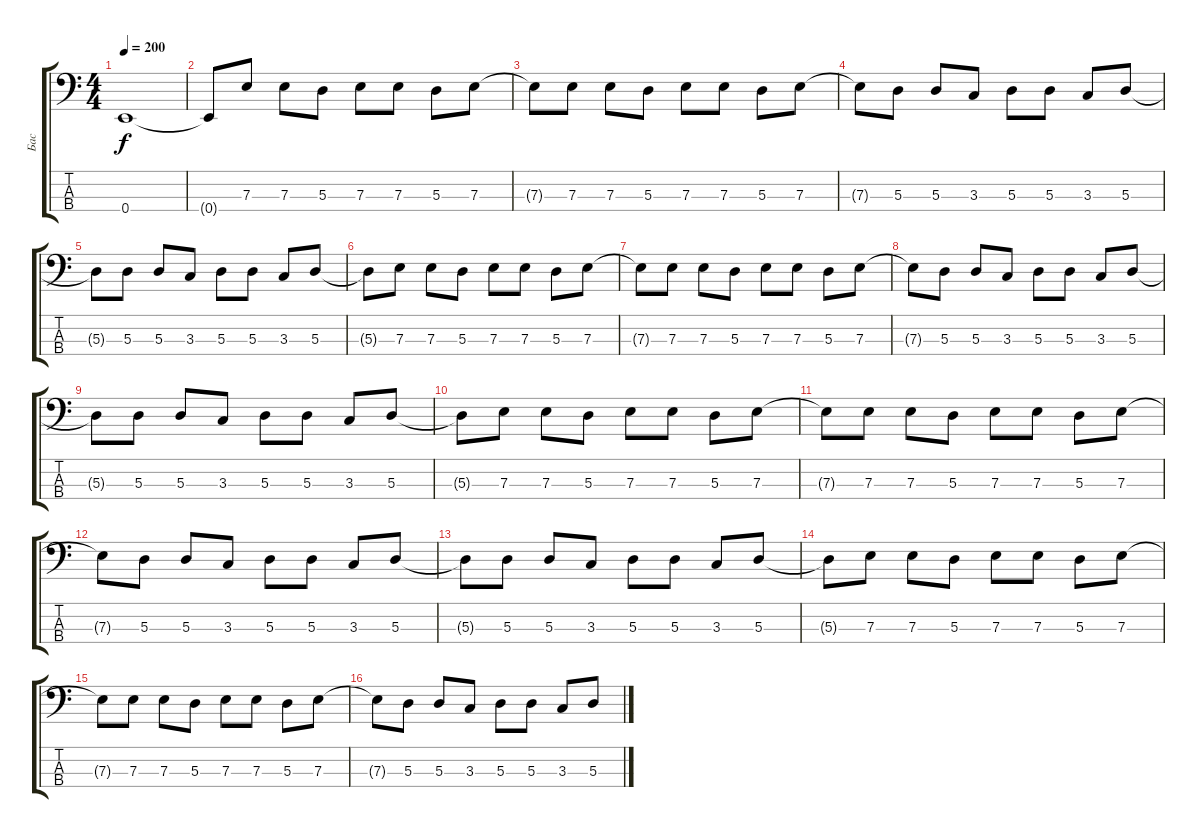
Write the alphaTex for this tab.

\track ("Бас" "Бас") {instrument electricbassfinger}
\staff {score tabs}
\tuning (G2 D2 A1 E1) {hide}
\ts (4 4)
\tempo 200
\clef f4
\ks c
0.4{t}.1{dy f} |
0.4{t}.8 7.3.8 7.3.8 5.3.8 7.3.8 7.3.8 5.3.8 7.3.8 |
7.3{t}.8 7.3.8 7.3.8 5.3.8 7.3.8 7.3.8 5.3.8 7.3.8 |
7.3{t}.8 5.3.8 5.3.8 3.3.8 5.3.8 5.3.8 3.3.8 5.3.8 |
5.3{t}.8 5.3.8 5.3.8 3.3.8 5.3.8 5.3.8 3.3.8 5.3.8 |
5.3{t}.8 7.3.8 7.3.8 5.3.8 7.3.8 7.3.8 5.3.8 7.3.8 |
7.3{t}.8 7.3.8 7.3.8 5.3.8 7.3.8 7.3.8 5.3.8 7.3.8 |
7.3{t}.8 5.3.8 5.3.8 3.3.8 5.3.8 5.3.8 3.3.8 5.3.8 |
5.3{t}.8 5.3.8 5.3.8 3.3.8 5.3.8 5.3.8 3.3.8 5.3.8 |
5.3{t}.8 7.3.8 7.3.8 5.3.8 7.3.8 7.3.8 5.3.8 7.3.8 |
7.3{t}.8 7.3.8 7.3.8 5.3.8 7.3.8 7.3.8 5.3.8 7.3.8 |
7.3{t}.8 5.3.8 5.3.8 3.3.8 5.3.8 5.3.8 3.3.8 5.3.8 |
5.3{t}.8 5.3.8 5.3.8 3.3.8 5.3.8 5.3.8 3.3.8 5.3.8 |
5.3{t}.8 7.3.8 7.3.8 5.3.8 7.3.8 7.3.8 5.3.8 7.3.8 |
7.3{t}.8 7.3.8 7.3.8 5.3.8 7.3.8 7.3.8 5.3.8 7.3.8 |
7.3{t}.8 5.3.8 5.3.8 3.3.8 5.3.8 5.3.8 3.3.8 5.3.8
